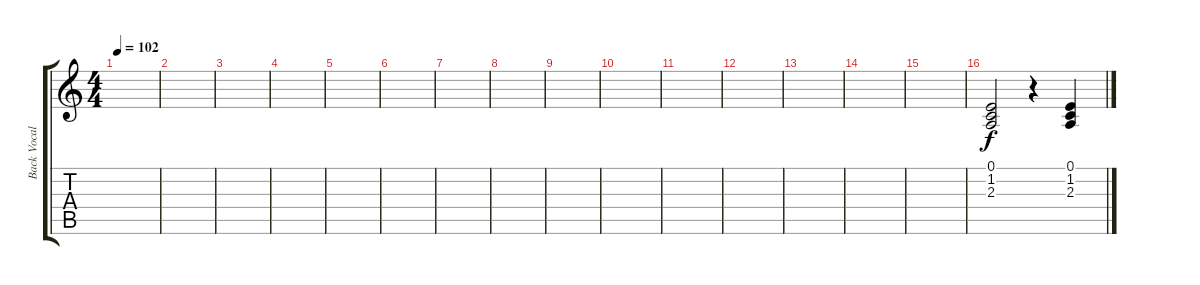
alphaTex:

\track ("Back Vocal ( All Members of Band )" "Back Vocal") {instrument lead6voice}
\staff {score tabs}
\tuning (E4 B3 G3 D3 A2 E2) {hide}
\ts (4 4)
\tempo 102
\clef g2
\ks c
|
|
|
|
|
|
|
|
|
|
|
|
|
|
|
(0.1 1.2 2.3).2 r.4 (0.1 1.2 2.3).4
